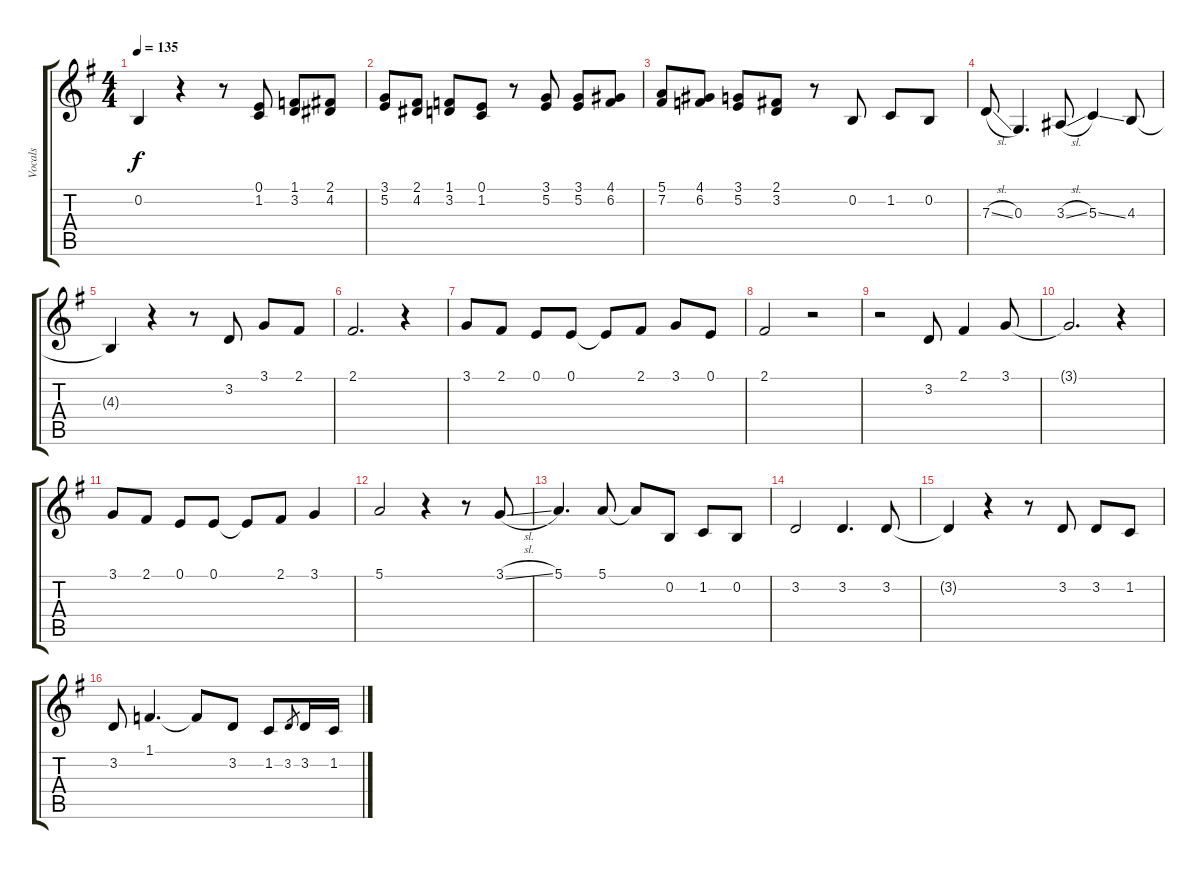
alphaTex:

\track ("Vocals" "Vocals") {instrument acousticgrandpiano}
\staff {score tabs}
\tuning (E4 B3 G3 D3 A2 E2) {hide}
\ts (4 4)
\tempo 135
\clef g2
\ks g
0.2.4{dy f} r.4 r.8 (0.1 1.2).8 (1.1 3.2).8 (2.1 4.2).8 |
(3.1 5.2).8 (2.1 4.2).8 (1.1 3.2).8 (0.1 1.2).8 r.8 (3.1 5.2).8 (3.1 5.2).8 (4.1 6.2).8 |
(5.1 7.2).8 (4.1 6.2).8 (3.1 5.2).8 (2.1 3.2).8 r.8 0.2.8 1.2.8 0.2.8 |
7.3{sl}.8 0.3.4{d} 3.3{sl}.8 5.3{ss}.4 4.3.8 |
4.3{t}.4 r.4 r.8 3.2.8 3.1.8 2.1.8 |
2.1.2{d} r.4 |
3.1.8 2.1.8 0.1.8 0.1.8 0.1{t}.8 2.1.8 3.1.8 0.1.8 |
2.1.2 r.2 |
r.2 3.2.8 2.1.4 3.1.8 |
3.1{t}.2{d} r.4 |
3.1.8 2.1.8 0.1.8 0.1.8 0.1{t}.8 2.1.8 3.1.4 |
5.1.2 r.4 r.8 3.1{sl}.8 |
5.1.4{d} 5.1.8 5.1{t}.8 0.2.8 1.2.8 0.2.8 |
3.2.2 3.2.4{d} 3.2.8 |
3.2{t}.4 r.4 r.8 3.2.8 3.2.8 1.2.8 |
3.2.8 1.1.4{d} 1.1{t}.8 3.2.8 1.2.8 3.2.8{gr} 3.2.16 1.2.16
